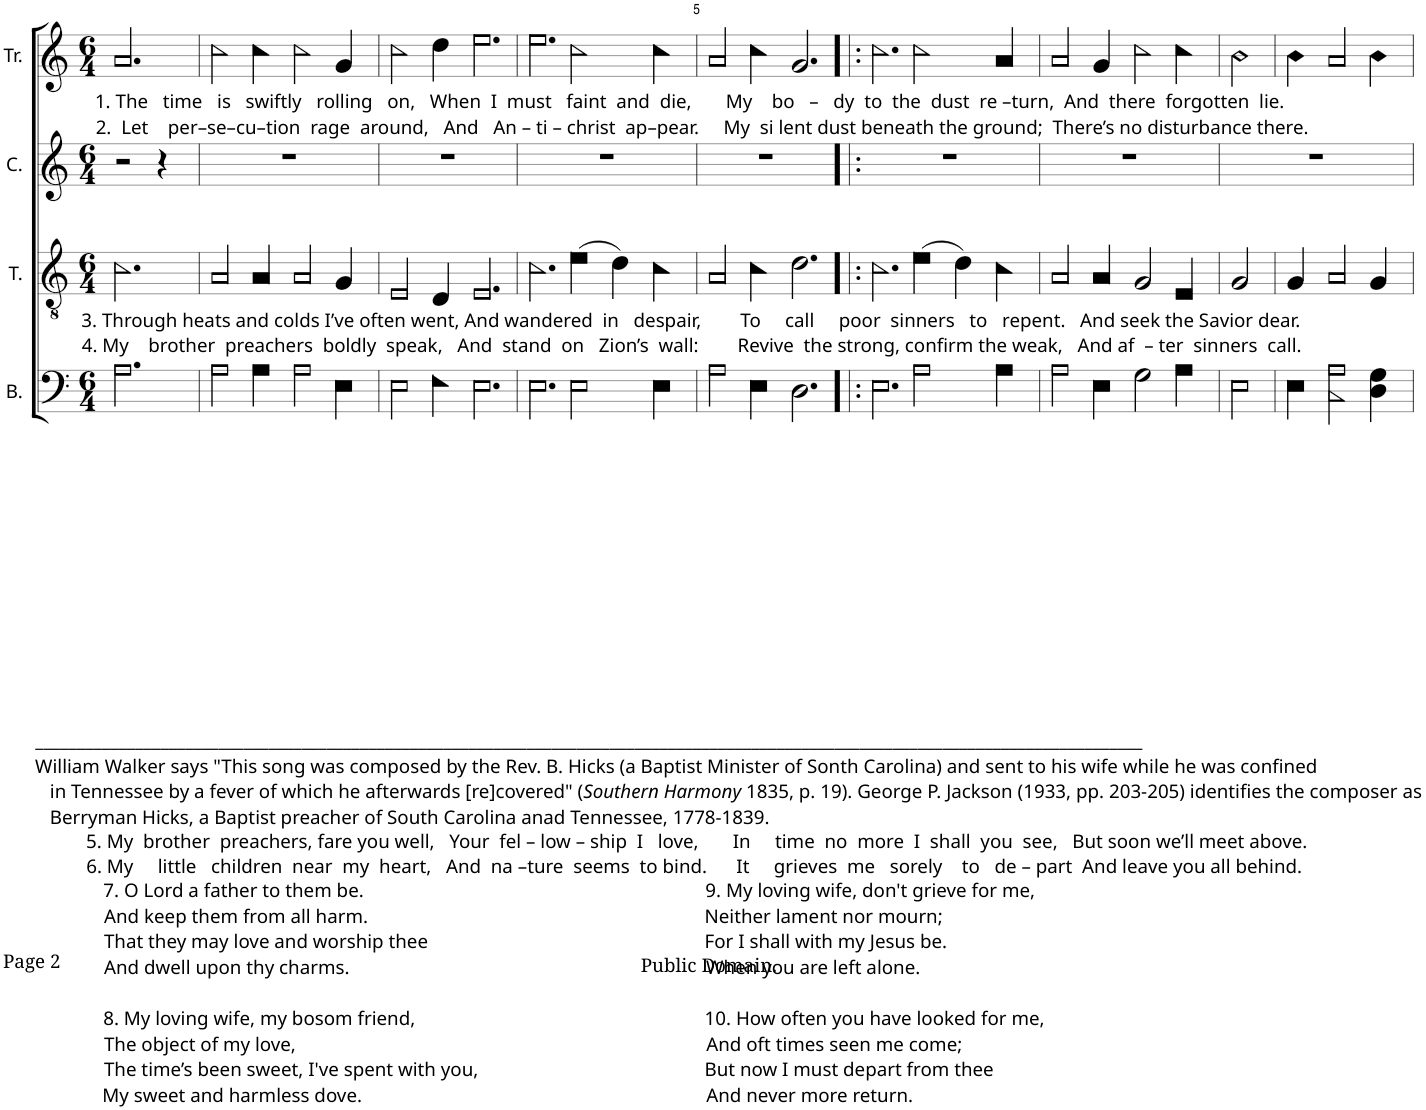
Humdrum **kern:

**kern	**kern	**kern
*part3	*part2	*part1
*staff3	*staff2	*staff1
*I"B.	*I"T.	*I"Tr.
*I'B.	*I'T.	*I'Tr.
*clefF4	*clefGv2	*clefG2
*k[]	*k[]	*k[]
*M6/4	*M6/4	*M6/4
=1	=1	=1
!	!	!LO:TX:b:t=1. The   time   is   swiftly   rolling   on,   When  I  must   faint  and  die,       My    bo   –   dy  to  the  dust  re –turn,  And  there  forgotten  lie.
!	!	!LO:TX:b:t=2.  Let    per–se–cu–tion  rage  around,   And   An – ti – christ  ap–pear.     My  si lent dust beneath the ground;  There’s no disturbance there.
!	!LO:TX:b:t=3. Through heats and colds I’ve often went, And wandered  in   despair,        To     call     poor  sinners   to   repent.   And seek the Savior dear.	!
!	!LO:TX:b:t=4. My    brother  preachers  boldly  speak,   And  stand  on   Zion’s  wall&colon;        Revive  the strong, confirm the weak,   And af  – ter  sinners  call.	!
!LO:TX:b:t=_____________________________________________________________________________________________________________________________________	!	!
!LO:TX:b:t=William Walker says "This song was composed by the Rev. B. Hicks (a Baptist Minister of Sonth Carolina) and sent to his wife while he was confined	!	!
!LO:TX:b:t=in Tennessee by a fever of which he afterwards [re]covered" (	!	!
!LO:TX:b:i:t=Southern Harmony	!	!
!LO:TX:b:t=1835, p. 19). George P. Jackson (1933, pp. 203-205) identifies the composer as	!	!
!LO:TX:b:t=Berryman Hicks, a Baptist preacher of South Carolina anad Tennessee, 1778-1839.	!	!
!LO:TX:b:t=5. My  brother  preachers, fare you well,   Your  fel – low – ship  I   love,       In     time  no  more  I  shall  you  see,   But soon we’ll meet above.	!	!
!LO:TX:b:t=6. My     little   children  near  my  heart,   And  na –ture  seems  to bind.      It     grieves  me   sorely    to   de – part  And leave you all behind.	!	!
!LO:TX:b:t=7. O Lord a father to them be.	!	!
!LO:TX:b:t=And keep them from all harm.	!	!
!LO:TX:b:t=That they may love and worship thee	!	!
!LO:TX:b:t=And dwell upon thy charms.	!	!
!LO:TX:b:t=8. My loving wife, my bosom friend,	!	!
!LO:TX:b:t=The object of my love,	!	!
!LO:TX:b:t=The time’s been sweet, I've spent with you,	!	!
!LO:TX:b:t=My sweet and harmless dove.	!	!
2.A!\	2.c!\	2.a!/
=2	=2	=2
2A!\	2A!/	2cc!\
4A!\	4A!/	4cc!\
2A!\	2A!/	2cc!\
4E!\	4G!/	4g!/
=3	=3	=3
2E!\	2E!/	2cc!\
4F!\	4D!/	4dd!\
2.E!\	2.E!/	2.ee!\
=4	=4	=4
2.E!\	2.c!\	2.ee!\
2E!\	(4e!\	2cc!\
.	4d!\)	.
4E!\	4c!\	4cc!\
=5	=5	=5
2A!\	2A!/	2a!/
4E!\	4c!\	4cc!\
2.D!\	2.d!\	2.g!/
=6!|:	=6!|:	=6!|:
!LO:TX:b:t=9. My loving wife, don't grieve for me,	!	!
!LO:TX:b:t=Neither lament nor mourn;	!	!
!LO:TX:b:t=For I shall with my Jesus be.	!	!
!LO:TX:b:t=When you are left alone.	!	!
!LO:TX:b:t=10. How often you have looked for me,	!	!
!LO:TX:b:t=And oft times seen me come;	!	!
!LO:TX:b:t=But now I must depart from thee	!	!
!LO:TX:b:t=And never more return.	!	!
2.E!\	2.c!\	2.cc!\
2A!\	(4e!\	2cc!\
.	4d!\)	.
4A!\	4c!\	4a!/
=7	=7	=7
2A!\	2A!/	2a!/
4E!\	4A!/	4g!/
2G!\	2G!/	2cc!\
4A!\	4E!/	4cc!\
=8	=8	=8
2E!\	2G!/	2b!\
4E!\	4G!/	4b!\
2C!\ 2A!\	2A!/	2a!/
4D!\ 4G!\	4G!/	4b!\
=	=	=
*-	*-	*-
